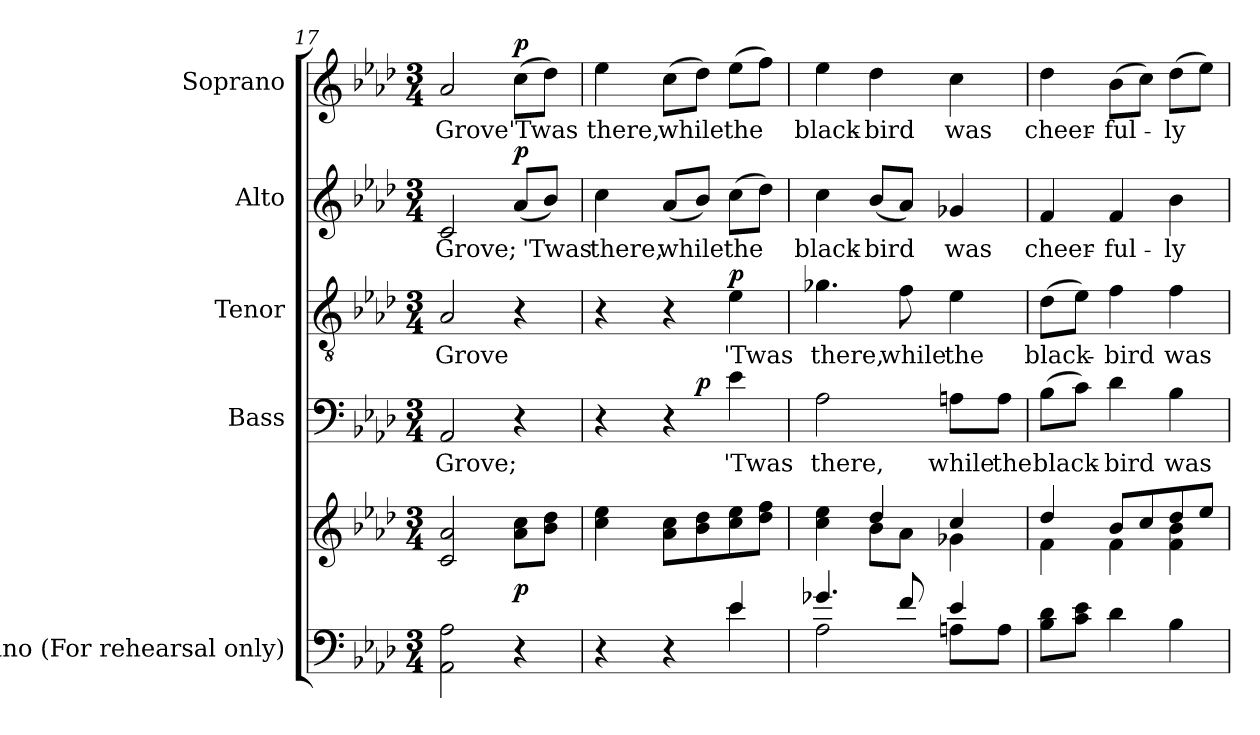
**kern	**kern	**dynam	**kern	**text	**dynam	**kern	**text	**dynam	**kern	**text	**dynam	**kern	**text	**dynam
*part5	*part5	*part5	*part4	*part4	*part4	*part3	*part3	*part3	*part2	*part2	*part2	*part1	*part1	*part1
*staff6	*staff5	*staff5/6	*staff4	*staff4	*staff4	*staff3	*staff3	*staff3	*staff2	*staff2	*staff2	*staff1	*staff1	*staff1
*I"Piano (For rehearsal only)	*	*	*I"Bass	*	*	*I"Tenor	*	*	*I"Alto	*	*	*I"Soprano	*	*
*I'Pno.	*	*	*I'B.	*	*	*I'T.	*	*	*I'A.	*	*	*I'S.	*	*
*clefF4	*clefG2	*	*clefF4	*	*	*clefGv2	*	*	*clefG2	*	*	*clefG2	*	*
*	*	*	*	*	*	*ITrd7c12	*	*	*	*	*	*	*	*
*k[b-e-a-d-]	*k[b-e-a-d-]	*	*k[b-e-a-d-]	*	*	*k[b-e-a-d-]	*	*	*k[b-e-a-d-]	*	*	*k[b-e-a-d-]	*	*
*A-:	*A-:	*	*A-:	*	*	*A-:	*	*	*A-:	*	*	*A-:	*	*
*M3/4	*M3/4	*	*M3/4	*	*	*M3/4	*	*	*M3/4	*	*	*M3/4	*	*
=17	=17	=17	=17	=17	=17	=17	=17	=17	=17	=17	=17	=17	=17	=17
!	!	!	!	!LO:LY:b:color=#000000	!	!	!	!	!	!	!	!	!	!
!	!	!	!	!	!	!	!LO:LY:b:color=#000000	!	!	!	!	!	!	!
!	!	!	!	!	!	!	!	!	!	!LO:LY:b:color=#000000	!	!	!	!
!	!	!	!	!	!	!	!	!	!	!	!	!	!LO:LY:b:color=#000000	!
2AA-i\ 2A-i	2ci/ 2a-i	.	2AA-i/	Grove;	.	2AA-i/	Grove	.	2ci/	Grove;	.	2a-i/	Grove	.
!	!	!	!	!	!	!	!	!	!	!	!	!	!LO:LY:b:color=#000000	!
4r	8a-i\ 8cciL	p	4r	.	.	4r	.	.	(8a-i/L	.	p	(8cci\L	'Twas	p
!	!	!	!	!	!	!	!	!	!	!LO:LY:b:color=#000000	!	!	!	!
.	8b-i\ 8dd-iJ	.	.	.	.	.	.	.	8b-i/J)	'Twas	.	8dd-i\J)	.	.
!!LO:LB:g=z
=18	=18	=18	=18	=18	=18	=18	=18	=18	=18	=18	=18	=18	=18	=18
*^	*	*	*	*	*	*	*	*	*	*	*	*	*	*
!	!	!	!	!	!	!	!	!	!	!	!LO:LY:b:color=#000000	!	!	!	!
!	!	!	!	!	!	!	!	!	!	!	!	!	!	!LO:LY:b:color=#000000	!
*	*	*	*	*^	*	*	*	*	*	*	*	*	*	*	*
2ryy	4r	4cci\ 4ee-i	.	4r	4.ryy	.	.	4r	.	.	4cci\	there,	.	4ee-i\	there,	.
!	!	!	!	!	!	!	!	!	!	!	!	!LO:LY:b:color=#000000	!	!	!	!
!	!	!	!	!	!	!	!	!	!	!	!	!	!	!	!LO:LY:b:color=#000000	!
.	4r	8a-i\ 8cciL	.	4r	.	.	.	4r	.	.	(8a-i/L	while	.	(8cci\L	while	.
.	.	8b-i\ 8dd-i	.	.	4.ryy	.	p	.	.	.	8b-i/J)	.	.	8dd-i\J)	.	.
!	!	!	!	!	!	!LO:LY:b:color=#000000	!	!	!	!	!	!	!	!	!	!
!	!	!	!	!	!	!	!	!	!LO:LY:b:color=#000000	!	!	!	!	!	!	!
!	!	!	!	!	!	!	!	!	!	!	!	!LO:LY:b:color=#000000	!	!	!	!
!	!	!	!	!	!	!	!	!	!	!	!	!	!	!	!LO:LY:b:color=#000000	!
4e-i/	4e-i\	8cci\ 8ee-i	.	4e-i\	.	'Twas	.	4E-i\	'Twas	p	(8cci\L	the	.	(8ee-i\L	the	.
.	.	8dd-i\ 8ffiJ	.	.	.	.	.	.	.	.	8dd-i\J)	.	.	8ffi\J)	.	.
*	*	*	*	*v	*v	*	*	*	*	*	*	*	*	*	*	*
=19	=19	=19	=19	=19	=19	=19	=19	=19	=19	=19	=19	=19	=19	=19	=19
*	*	*^	*	*	*	*	*	*	*	*	*	*	*	*	*
*	*	*	*	*	*^	*	*	*	*	*	*	*	*	*	*	*
!	!	!	!	!	!	!	!LO:LY:b:color=#000000	!	!	!	!	!	!	!	!	!	!
*	*	*	*	*	*v	*v	*	*	*	*	*	*	*	*	*	*	*
*	*	*	*	*	*^	*	*	*	*	*	*	*	*	*	*	*
!	!	!	!	!	!	!	!	!	!	!LO:LY:b:color=#000000	!	!	!	!	!	!	!
*	*	*	*	*	*v	*v	*	*	*	*	*	*	*	*	*	*	*
*	*	*	*	*	*^	*	*	*	*	*	*	*	*	*	*	*
!	!	!	!	!	!	!	!	!	!	!	!	!	!LO:LY:b:color=#000000	!	!	!	!
*	*	*	*	*	*v	*v	*	*	*	*	*	*	*	*	*	*	*
*	*	*	*	*	*^	*	*	*	*	*	*	*	*	*	*	*
!	!	!	!	!	!	!	!	!	!	!	!	!	!	!	!	!LO:LY:b:color=#000000	!
*	*	*	*	*	*v	*v	*	*	*	*	*	*	*	*	*	*	*
4.g-Xi/	2A-i\	4ryy	4cci\ 4ee-i	.	2A-i\	there,	.	4.G-Xi\	there,	.	4cci\	black-	.	4ee-i\	black-	.
!	!	!	!	!	!	!	!	!	!	!	!	!LO:LY:b:color=#000000	!	!	!	!
!	!	!	!	!	!	!	!	!	!	!	!	!	!	!	!LO:LY:b:color=#000000	!
.	.	4dd-i/	8b-i\L	.	.	.	.	.	.	.	(8b-i/L	-bird	.	4dd-i\	-bird	.
!	!	!	!	!	!	!	!	!	!LO:LY:b:color=#000000	!	!	!	!	!	!	!
8fi/	.	.	8a-i\J	.	.	.	.	8Fi\	while	.	8a-i/J)	.	.	.	.	.
!	!	!	!	!	!	!LO:LY:b:color=#000000	!	!	!	!	!	!	!	!	!	!
!	!	!	!	!	!	!	!	!	!LO:LY:b:color=#000000	!	!	!	!	!	!	!
!	!	!	!	!	!	!	!	!	!	!	!	!LO:LY:b:color=#000000	!	!	!	!
!	!	!	!	!	!	!	!	!	!	!	!	!	!	!	!LO:LY:b:color=#000000	!
4e-i/	8Ani\L	4cci/	4g-Xi\	.	8Ani\L	while	.	4E-i\	the	.	4g-Xi/	was	.	4cci\	was	.
!	!	!	!	!	!	!LO:LY:b:color=#000000	!	!	!	!	!	!	!	!	!	!
.	8Ai\J	.	.	.	8Ai\J	the	.	.	.	.	.	.	.	.	.	.
*v	*v	*	*	*	*	*	*	*	*	*	*	*	*	*	*	*
=20	=20	=20	=20	=20	=20	=20	=20	=20	=20	=20	=20	=20	=20	=20	=20
*^	*	*	*	*	*	*	*	*	*	*	*	*	*	*	*
!	!	!	!	!	!	!LO:LY:b:color=#000000	!	!	!	!	!	!	!	!	!	!
*v	*v	*	*	*	*	*	*	*	*	*	*	*	*	*	*	*
*^	*	*	*	*	*	*	*	*	*	*	*	*	*	*	*
!	!	!	!	!	!	!	!	!	!LO:LY:b:color=#000000	!	!	!	!	!	!	!
*v	*v	*	*	*	*	*	*	*	*	*	*	*	*	*	*	*
*^	*	*	*	*	*	*	*	*	*	*	*	*	*	*	*
!	!	!	!	!	!	!	!	!	!	!	!	!LO:LY:b:color=#000000	!	!	!	!
*v	*v	*	*	*	*	*	*	*	*	*	*	*	*	*	*	*
*^	*	*	*	*	*	*	*	*	*	*	*	*	*	*	*
!	!	!	!	!	!	!	!	!	!	!	!	!	!	!	!LO:LY:b:color=#000000	!
*v	*v	*	*	*	*	*	*	*	*	*	*	*	*	*	*	*
8B-i\ 8d-iL	4dd-i/	4fi\	.	(8B-i\L	black-	.	(8D-i\L	black-	.	4fi/	cheer-	.	4dd-i\	cheer-	.
8ci\ 8e-iJ	.	.	.	8ci\J)	.	.	8E-i\J)	.	.	.	.	.	.	.	.
!	!	!	!	!	!LO:LY:b:color=#000000	!	!	!	!	!	!	!	!	!	!
!	!	!	!	!	!	!	!	!LO:LY:b:color=#000000	!	!	!	!	!	!	!
!	!	!	!	!	!	!	!	!	!	!	!LO:LY:b:color=#000000	!	!	!	!
!	!	!	!	!	!	!	!	!	!	!	!	!	!	!LO:LY:b:color=#000000	!
4d-i\	8b-i/L	4fi\	.	4d-i\	-bird	.	4Fi\	-bird	.	4fi/	-ful-	.	(8b-i\L	-ful-	.
.	8cci/	.	.	.	.	.	.	.	.	.	.	.	8cci\J)	.	.
!	!	!	!	!	!LO:LY:b:color=#000000	!	!	!	!	!	!	!	!	!	!
!	!	!	!	!	!	!	!	!LO:LY:b:color=#000000	!	!	!	!	!	!	!
!	!	!	!	!	!	!	!	!	!	!	!LO:LY:b:color=#000000	!	!	!	!
!	!	!	!	!	!	!	!	!	!	!	!	!	!	!LO:LY:b:color=#000000	!
4B-i\	8dd-i/	4fi\ 4b-i	.	4B-i\	was	.	4Fi\	was	.	4b-i\	-ly	.	(8dd-i\L	-ly	.
.	8ee-i/J	.	.	.	.	.	.	.	.	.	.	.	8ee-i\J)	.	.
*	*v	*v	*	*	*	*	*	*	*	*	*	*	*	*	*
=	=	=	=	=	=	=	=	=	=	=	=	=	=	=
*-	*-	*-	*-	*-	*-	*-	*-	*-	*-	*-	*-	*-	*-	*-
